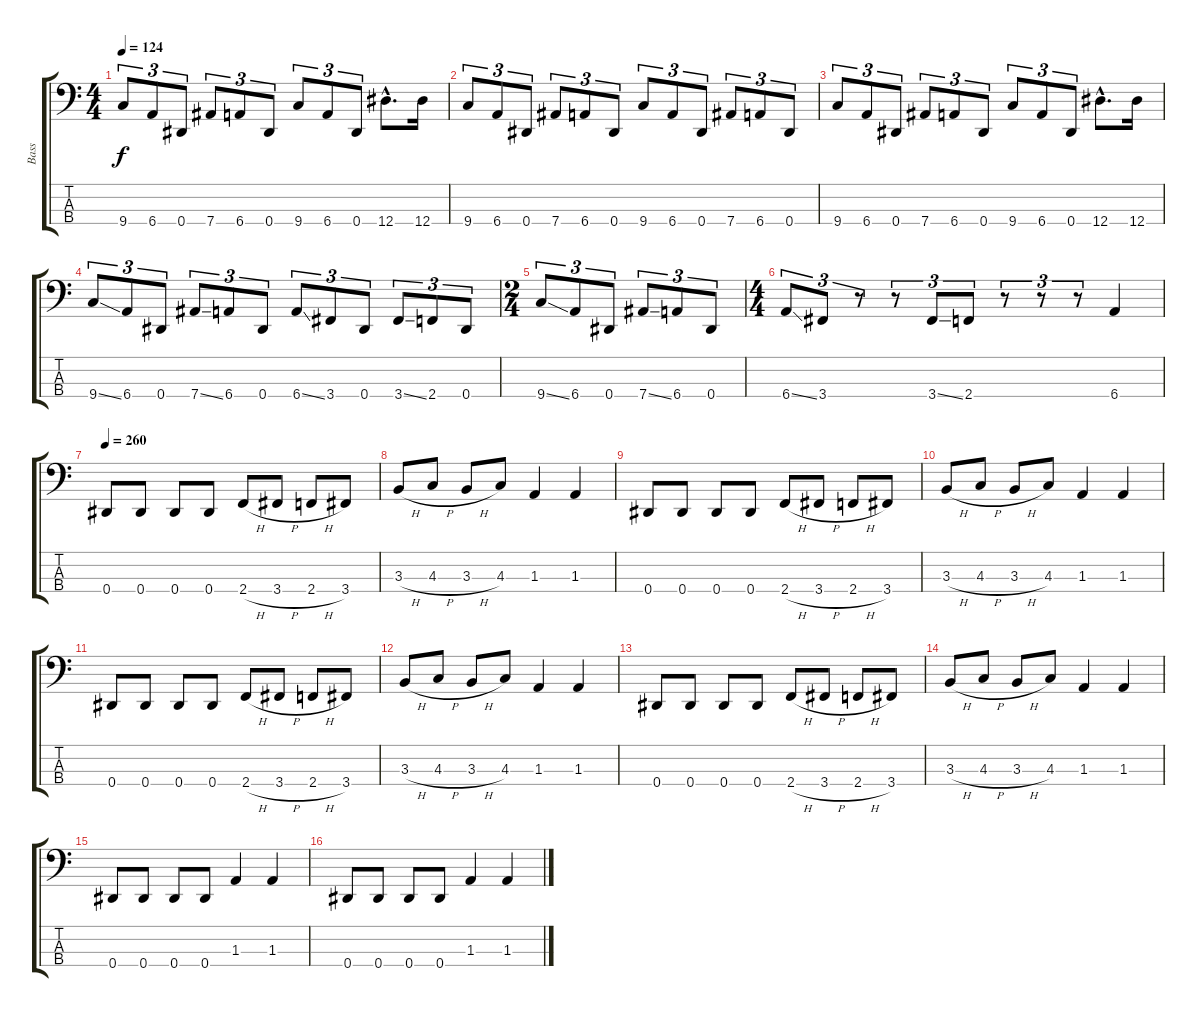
\track ("Bass" "Bass") {instrument electricbassfinger}
\staff {score tabs}
\tuning (Gb2 Db2 Ab1 Eb1) {hide}
\ts (4 4)
\tempo 124
\clef f4
\ks c
9.4.8{tu (3 2) dy f} 6.4.8{tu (3 2)} 0.4.8{tu (3 2)} 7.4.8{tu (3 2)} 6.4.8{tu (3 2)} 0.4.8{tu (3 2)} 9.4.8{tu (3 2)} 6.4.8{tu (3 2)} 0.4.8{tu (3 2)} 12.4{hac}.8{d} 12.4.16 |
9.4.8{tu (3 2)} 6.4.8{tu (3 2)} 0.4.8{tu (3 2)} 7.4.8{tu (3 2)} 6.4.8{tu (3 2)} 0.4.8{tu (3 2)} 9.4.8{tu (3 2)} 6.4.8{tu (3 2)} 0.4.8{tu (3 2)} 7.4.8{tu (3 2)} 6.4.8{tu (3 2)} 0.4.8{tu (3 2)} |
9.4.8{tu (3 2)} 6.4.8{tu (3 2)} 0.4.8{tu (3 2)} 7.4.8{tu (3 2)} 6.4.8{tu (3 2)} 0.4.8{tu (3 2)} 9.4.8{tu (3 2)} 6.4.8{tu (3 2)} 0.4.8{tu (3 2)} 12.4{hac}.8{d} 12.4.16 |
9.4{ss}.8{tu (3 2)} 6.4.8{tu (3 2)} 0.4.8{tu (3 2)} 7.4{ss}.8{tu (3 2)} 6.4.8{tu (3 2)} 0.4.8{tu (3 2)} 6.4{ss}.8{tu (3 2)} 3.4.8{tu (3 2)} 0.4.8{tu (3 2)} 3.4{ss}.8{tu (3 2)} 2.4.8{tu (3 2)} 0.4.8{tu (3 2)} |
\ts (2 4)
9.4{ss}.8{tu (3 2)} 6.4.8{tu (3 2)} 0.4.8{tu (3 2)} 7.4{ss}.8{tu (3 2)} 6.4.8{tu (3 2)} 0.4.8{tu (3 2)} |
\ts (4 4)
6.4{ss}.8{tu (3 2)} 3.4.8{tu (3 2)} r.8{tu (3 2)} r.8{tu (3 2)} 3.4{ss}.8{tu (3 2)} 2.4.8{tu (3 2)} r.8{tu (3 2)} r.8{tu (3 2)} r.8{tu (3 2)} 6.4.4 |
\tempo 260
0.4.8 0.4.8 0.4.8 0.4.8 2.4{h}.8 3.4{h}.8 2.4{h}.8 3.4.8 |
3.3{h}.8 4.3{h}.8 3.3{h}.8 4.3.8 1.3.4 1.3.4 |
0.4.8 0.4.8 0.4.8 0.4.8 2.4{h}.8 3.4{h}.8 2.4{h}.8 3.4.8 |
3.3{h}.8 4.3{h}.8 3.3{h}.8 4.3.8 1.3.4 1.3.4 |
0.4.8 0.4.8 0.4.8 0.4.8 2.4{h}.8 3.4{h}.8 2.4{h}.8 3.4.8 |
3.3{h}.8 4.3{h}.8 3.3{h}.8 4.3.8 1.3.4 1.3.4 |
0.4.8 0.4.8 0.4.8 0.4.8 2.4{h}.8 3.4{h}.8 2.4{h}.8 3.4.8 |
3.3{h}.8 4.3{h}.8 3.3{h}.8 4.3.8 1.3.4 1.3.4 |
0.4.8 0.4.8 0.4.8 0.4.8 1.3.4 1.3.4 |
0.4.8 0.4.8 0.4.8 0.4.8 1.3.4 1.3.4
